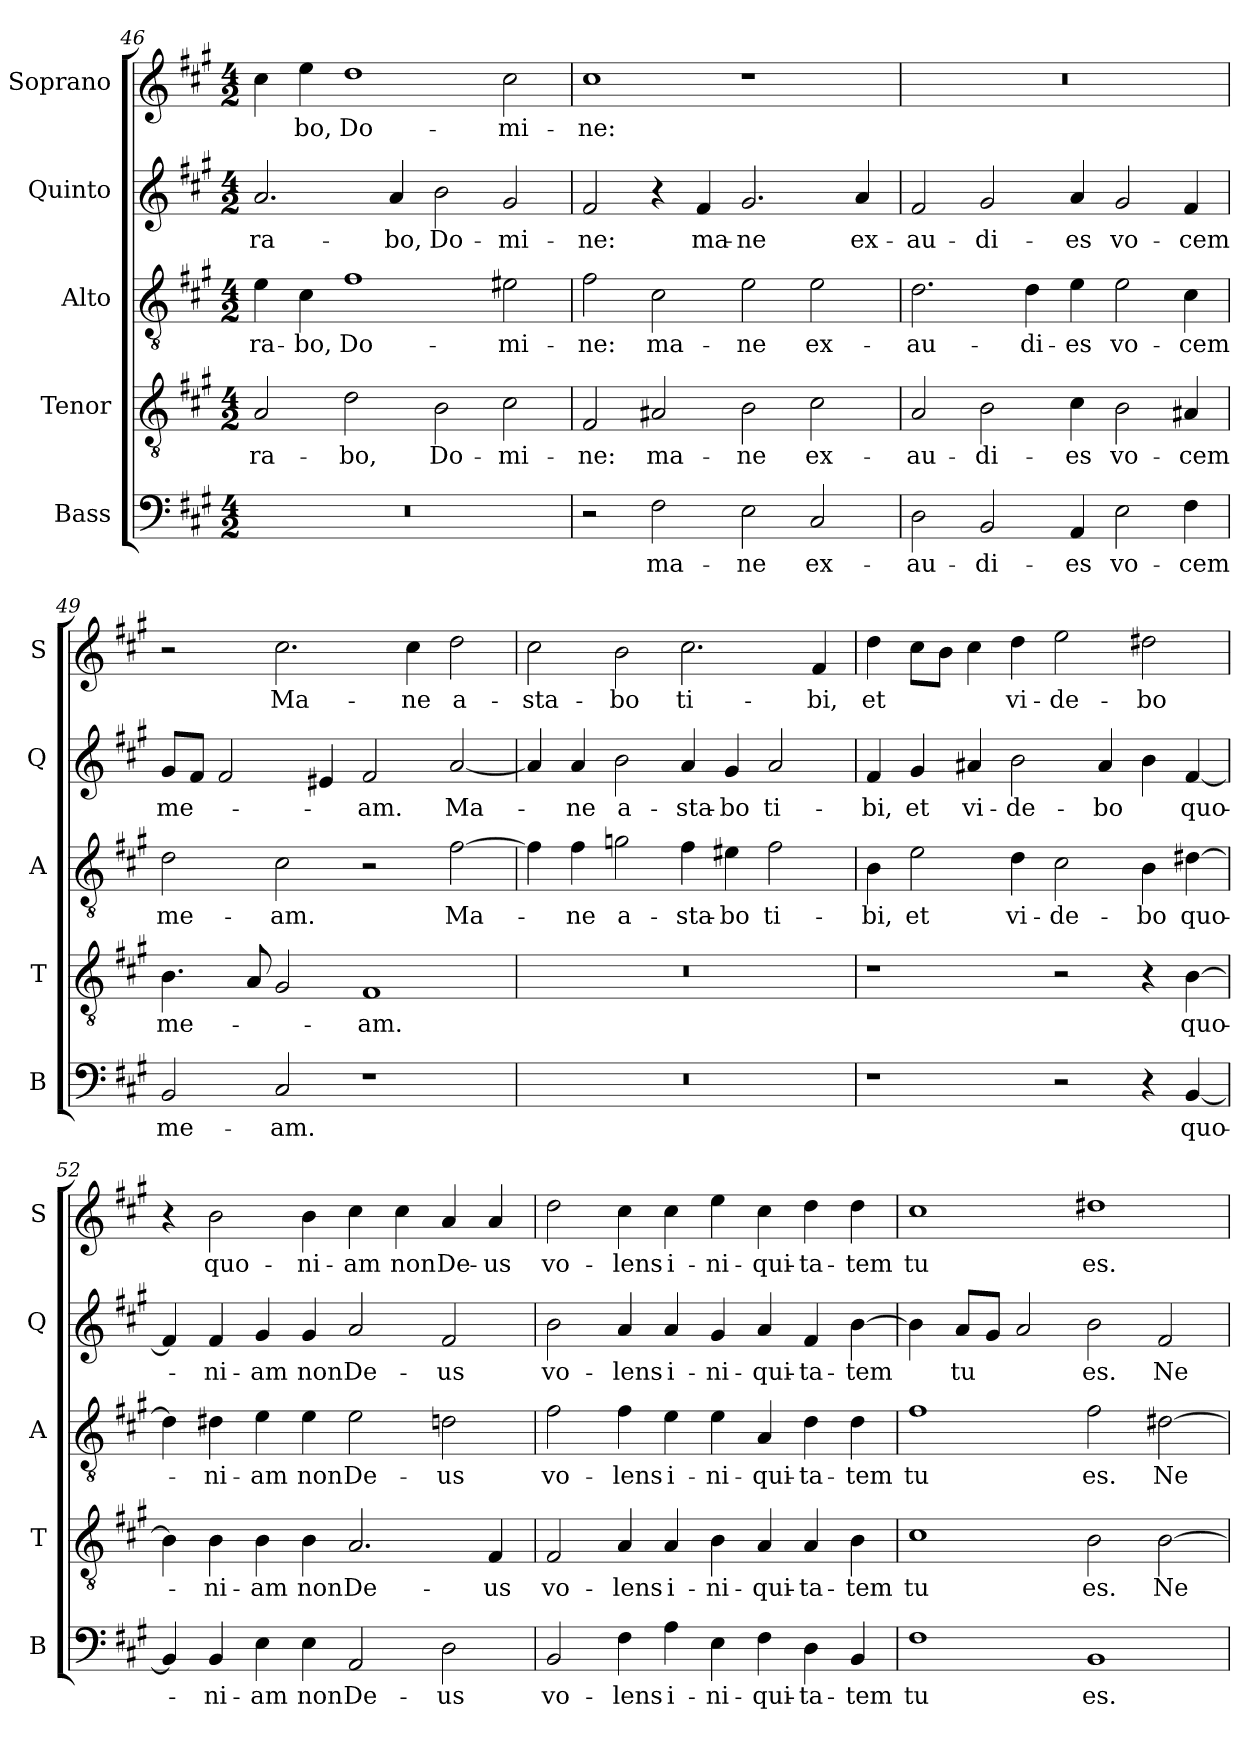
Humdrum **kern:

**kern	**text	**kern	**text	**kern	**text	**kern	**text	**kern	**text
*part5	*part5	*part4	*part4	*part3	*part3	*part2	*part2	*part1	*part1
*staff5	*staff5	*staff4	*staff4	*staff3	*staff3	*staff2	*staff2	*staff1	*staff1
*I"Bass	*	*I"Tenor	*	*I"Alto	*	*I"Quinto	*	*I"Soprano	*
*I'B	*	*I'T	*	*I'A	*	*I'Q	*	*I'S	*
!!LO:LB:g=z
*clefF4	*	*clefGv2	*	*clefGv2	*	*clefG2	*	*clefG2	*
*k[f#c#g#]	*	*k[f#c#g#]	*	*k[f#c#g#]	*	*k[f#c#g#]	*	*k[f#c#g#]	*
*A:	*	*A:	*	*A:	*	*A:	*	*A:	*
*M4/2	*	*M4/2	*	*M4/2	*	*M4/2	*	*M4/2	*
=46	=46	=46	=46	=46	=46	=46	=46	=46	=46
!	!	!	!LO:LY:b	!	!LO:LY:b	!	!LO:LY:b	!	!
0r	.	2A/	-ra-	4e\	-ra-	2.a/	-ra-	4cc#\	.
!	!	!	!	!	!LO:LY:b	!	!	!	!LO:LY:b
.	.	.	.	4c#\	-bo,	.	.	4ee\	-bo,
!	!	!	!LO:LY:b	!	!LO:LY:b	!	!	!	!LO:LY:b
.	.	2d\	-bo,	1f#	Do-	.	.	1dd	Do-
!	!	!	!	!	!	!	!LO:LY:b	!	!
.	.	.	.	.	.	4a/	-bo,	.	.
!	!	!	!LO:LY:b	!	!	!	!LO:LY:b	!	!
.	.	2B\	Do-	.	.	2b\	Do-	.	.
!	!	!	!LO:LY:b	!	!LO:LY:b	!	!LO:LY:b	!	!LO:LY:b
.	.	2c#\	-mi-	2e#X\	-mi-	2g#/	-mi-	2cc#\	-mi-
=47	=47	=47	=47	=47	=47	=47	=47	=47	=47
!	!	!	!LO:LY:b	!	!LO:LY:b	!	!LO:LY:b	!	!LO:LY:b
2r	.	2F#/	-ne:	2f#\	-ne:	2f#/	-ne:	1cc#	-ne:
!	!LO:LY:b	!	!LO:LY:b	!	!LO:LY:b	!	!	!	!
2F#\	ma-	2A#X/	ma-	2c#\	ma-	4r	.	.	.
!	!	!	!	!	!	!	!LO:LY:b	!	!
.	.	.	.	.	.	4f#/	ma-	.	.
!	!LO:LY:b	!	!LO:LY:b	!	!LO:LY:b	!	!LO:LY:b	!	!
2E\	-ne	2B\	-ne	2e\	-ne	2.g#/	-ne	1r	.
!	!LO:LY:b	!	!LO:LY:b	!	!LO:LY:b	!	!	!	!
2C#/	ex-	2c#\	ex-	2e\	ex-	.	.	.	.
!	!	!	!	!	!	!	!LO:LY:b	!	!
.	.	.	.	.	.	4a/	ex-	.	.
=48	=48	=48	=48	=48	=48	=48	=48	=48	=48
!	!LO:LY:b	!	!LO:LY:b	!	!LO:LY:b	!	!LO:LY:b	!	!
2D\	-au-	2A/	-au-	2.d\	-au-	2f#/	-au-	0r	.
!	!LO:LY:b	!	!LO:LY:b	!	!	!	!LO:LY:b	!	!
2BB/	-di-	2B\	-di-	.	.	2g#/	-di-	.	.
!	!	!	!	!	!LO:LY:b	!	!	!	!
.	.	.	.	4d\	-di-	.	.	.	.
!	!LO:LY:b	!	!LO:LY:b	!	!LO:LY:b	!	!LO:LY:b	!	!
4AA/	-es	4c#\	-es	4e\	-es	4a/	-es	.	.
!	!LO:LY:b	!	!LO:LY:b	!	!LO:LY:b	!	!LO:LY:b	!	!
2E\	vo-	2B\	vo-	2e\	vo-	2g#/	vo-	.	.
!	!LO:LY:b	!	!LO:LY:b	!	!LO:LY:b	!	!LO:LY:b	!	!
4F#\	-cem	4A#X/	-cem	4c#\	-cem	4f#/	-cem	.	.
!!LO:PB:g=z
=49	=49	=49	=49	=49	=49	=49	=49	=49	=49
!	!LO:LY:b	!	!LO:LY:b	!	!LO:LY:b	!	!LO:LY:b	!	!
2BB/	me-	4.B\	me-	2d\	me-	8g#/L	me-	2r	.
.	.	.	.	.	.	8f#/J	.	.	.
.	.	.	.	.	.	2f#/	.	.	.
.	.	8A/	.	.	.	.	.	.	.
!	!LO:LY:b	!	!	!	!LO:LY:b	!	!	!	!LO:LY:b
2C#/	-am.	2G#/	.	2c#\	-am.	.	.	2.cc#\	Ma-
.	.	.	.	.	.	4e#X/	.	.	.
!	!	!	!LO:LY:b	!	!	!	!LO:LY:b	!	!
1r	.	1F#	-am.	2r	.	2f#/	-am.	.	.
!	!	!	!	!	!	!	!	!	!LO:LY:b
.	.	.	.	.	.	.	.	4cc#\	-ne
!	!	!	!	!	!LO:LY:b	!	!LO:LY:b	!	!LO:LY:b
.	.	.	.	[2f#\	Ma-	[2a/	Ma-	2dd\	a-
=50	=50	=50	=50	=50	=50	=50	=50	=50	=50
!	!	!	!	!	!	!	!	!	!LO:LY:b
0r	.	0r	.	4f#\]	.	4a/]	.	2cc#\	-sta-
!	!	!	!	!	!LO:LY:b	!	!LO:LY:b	!	!
.	.	.	.	4f#\	-ne	4a/	-ne	.	.
!	!	!	!	!	!LO:LY:b	!	!LO:LY:b	!	!LO:LY:b
.	.	.	.	2gn\	a-	2b\	a-	2b\	-bo
!	!	!	!	!	!LO:LY:b	!	!LO:LY:b	!	!LO:LY:b
.	.	.	.	4f#\	-sta-	4a/	-sta-	2.cc#\	ti-
!	!	!	!	!	!LO:LY:b	!	!LO:LY:b	!	!
.	.	.	.	4e#X\	-bo	4g#/	-bo	.	.
!	!	!	!	!	!LO:LY:b	!	!LO:LY:b	!	!
.	.	.	.	2f#\	ti-	2a/	ti-	.	.
!	!	!	!	!	!	!	!	!	!LO:LY:b
.	.	.	.	.	.	.	.	4f#/	-bi,
=51	=51	=51	=51	=51	=51	=51	=51	=51	=51
!	!	!	!	!	!LO:LY:b	!	!LO:LY:b	!	!LO:LY:b
1r	.	1r	.	4B\	-bi,	4f#/	-bi,	4dd\	et
!	!	!	!	!	!LO:LY:b	!	!LO:LY:b	!	!
.	.	.	.	2e\	et	4g#/	et	8cc#\L	.
.	.	.	.	.	.	.	.	8b\J	.
!	!	!	!	!	!	!	!LO:LY:b	!	!
.	.	.	.	.	.	4a#X/	vi-	4cc#\	.
!	!	!	!	!	!LO:LY:b	!	!LO:LY:b	!	!LO:LY:b
.	.	.	.	4d\	vi-	2b\	-de-	4dd\	vi-
!	!	!	!	!	!LO:LY:b	!	!	!	!LO:LY:b
2r	.	2r	.	2c#\	-de-	.	.	2ee\	-de-
!	!	!	!	!	!	!	!LO:LY:b	!	!
.	.	.	.	.	.	4a#/	-bo	.	.
!	!	!	!	!	!LO:LY:b	!	!	!	!LO:LY:b
4r	.	4r	.	4B\	-bo	4b\	.	2dd#X\	-bo
!	!LO:LY:b	!	!LO:LY:b	!	!LO:LY:b	!	!LO:LY:b	!	!
[4BB/	quo-	[4B\	quo-	[4d#X\	quo-	[4f#/	quo-	.	.
!!LO:LB:g=z
=52	=52	=52	=52	=52	=52	=52	=52	=52	=52
4BB/]	.	4B\]	.	4d#\]	.	4f#/]	.	4r	.
!	!LO:LY:b	!	!LO:LY:b	!	!LO:LY:b	!	!LO:LY:b	!	!LO:LY:b
4BB/	-ni-	4B\	-ni-	4d#X\	-ni-	4f#/	-ni-	2b\	quo-
!	!LO:LY:b	!	!LO:LY:b	!	!LO:LY:b	!	!LO:LY:b	!	!
4E\	-am	4B\	-am	4e\	-am	4g#/	-am	.	.
!	!LO:LY:b	!	!LO:LY:b	!	!LO:LY:b	!	!LO:LY:b	!	!LO:LY:b
4E\	non	4B\	non	4e\	non	4g#/	non	4b\	-ni-
!	!LO:LY:b	!	!LO:LY:b	!	!LO:LY:b	!	!LO:LY:b	!	!LO:LY:b
2AA/	De-	2.A/	De-	2e\	De-	2a/	De-	4cc#\	-am
!	!	!	!	!	!	!	!	!	!LO:LY:b
.	.	.	.	.	.	.	.	4cc#\	non
!	!LO:LY:b	!	!	!	!LO:LY:b	!	!LO:LY:b	!	!LO:LY:b
2D\	-us	.	.	2dn\	-us	2f#/	-us	4a/	De-
!	!	!	!LO:LY:b	!	!	!	!	!	!LO:LY:b
.	.	4F#/	-us	.	.	.	.	4a/	-us
=53	=53	=53	=53	=53	=53	=53	=53	=53	=53
!	!LO:LY:b	!	!LO:LY:b	!	!LO:LY:b	!	!LO:LY:b	!	!LO:LY:b
2BB/	vo-	2F#/	vo-	2f#\	vo-	2b\	vo-	2dd\	vo-
!	!LO:LY:b	!	!LO:LY:b	!	!LO:LY:b	!	!LO:LY:b	!	!LO:LY:b
4F#\	-lens	4A/	-lens	4f#\	-lens	4a/	-lens	4cc#\	-lens
!	!LO:LY:b	!	!LO:LY:b	!	!LO:LY:b	!	!LO:LY:b	!	!LO:LY:b
4A\	i-	4A/	i-	4e\	i-	4a/	i-	4cc#\	i-
!	!LO:LY:b	!	!LO:LY:b	!	!LO:LY:b	!	!LO:LY:b	!	!LO:LY:b
4E\	-ni-	4B\	-ni-	4e\	-ni-	4g#/	-ni-	4ee\	-ni-
!	!LO:LY:b	!	!LO:LY:b	!	!LO:LY:b	!	!LO:LY:b	!	!LO:LY:b
4F#\	-qui-	4A/	-qui-	4A/	-qui-	4a/	-qui-	4cc#\	-qui-
!	!LO:LY:b	!	!LO:LY:b	!	!LO:LY:b	!	!LO:LY:b	!	!LO:LY:b
4D\	-ta-	4A/	-ta-	4d\	-ta-	4f#/	-ta-	4dd\	-ta-
!	!LO:LY:b	!	!LO:LY:b	!	!LO:LY:b	!	!LO:LY:b	!	!LO:LY:b
4BB/	-tem	4B\	-tem	4d\	-tem	[4b\	-tem	4dd\	-tem
=54	=54	=54	=54	=54	=54	=54	=54	=54	=54
!	!LO:LY:b	!	!LO:LY:b	!	!LO:LY:b	!	!	!	!LO:LY:b
1F#	tu	1c#	tu	1f#	tu	4b\]	.	1cc#	tu
!	!	!	!	!	!	!	!LO:LY:b	!	!
.	.	.	.	.	.	8a/L	tu	.	.
.	.	.	.	.	.	8g#/J	.	.	.
.	.	.	.	.	.	2a/	.	.	.
!	!LO:LY:b	!	!LO:LY:b	!	!LO:LY:b	!	!LO:LY:b	!	!LO:LY:b
1BB	es.	2B\	es.	2f#\	es.	2b\	es.	1dd#X	es.
!	!	!	!LO:LY:b	!	!LO:LY:b	!	!LO:LY:b	!	!
.	.	[2B\	Ne-	[2d#X\	Ne-	2f#/	Ne-	.	.
=	=	=	=	=	=	=	=	=	=
*-	*-	*-	*-	*-	*-	*-	*-	*-	*-
